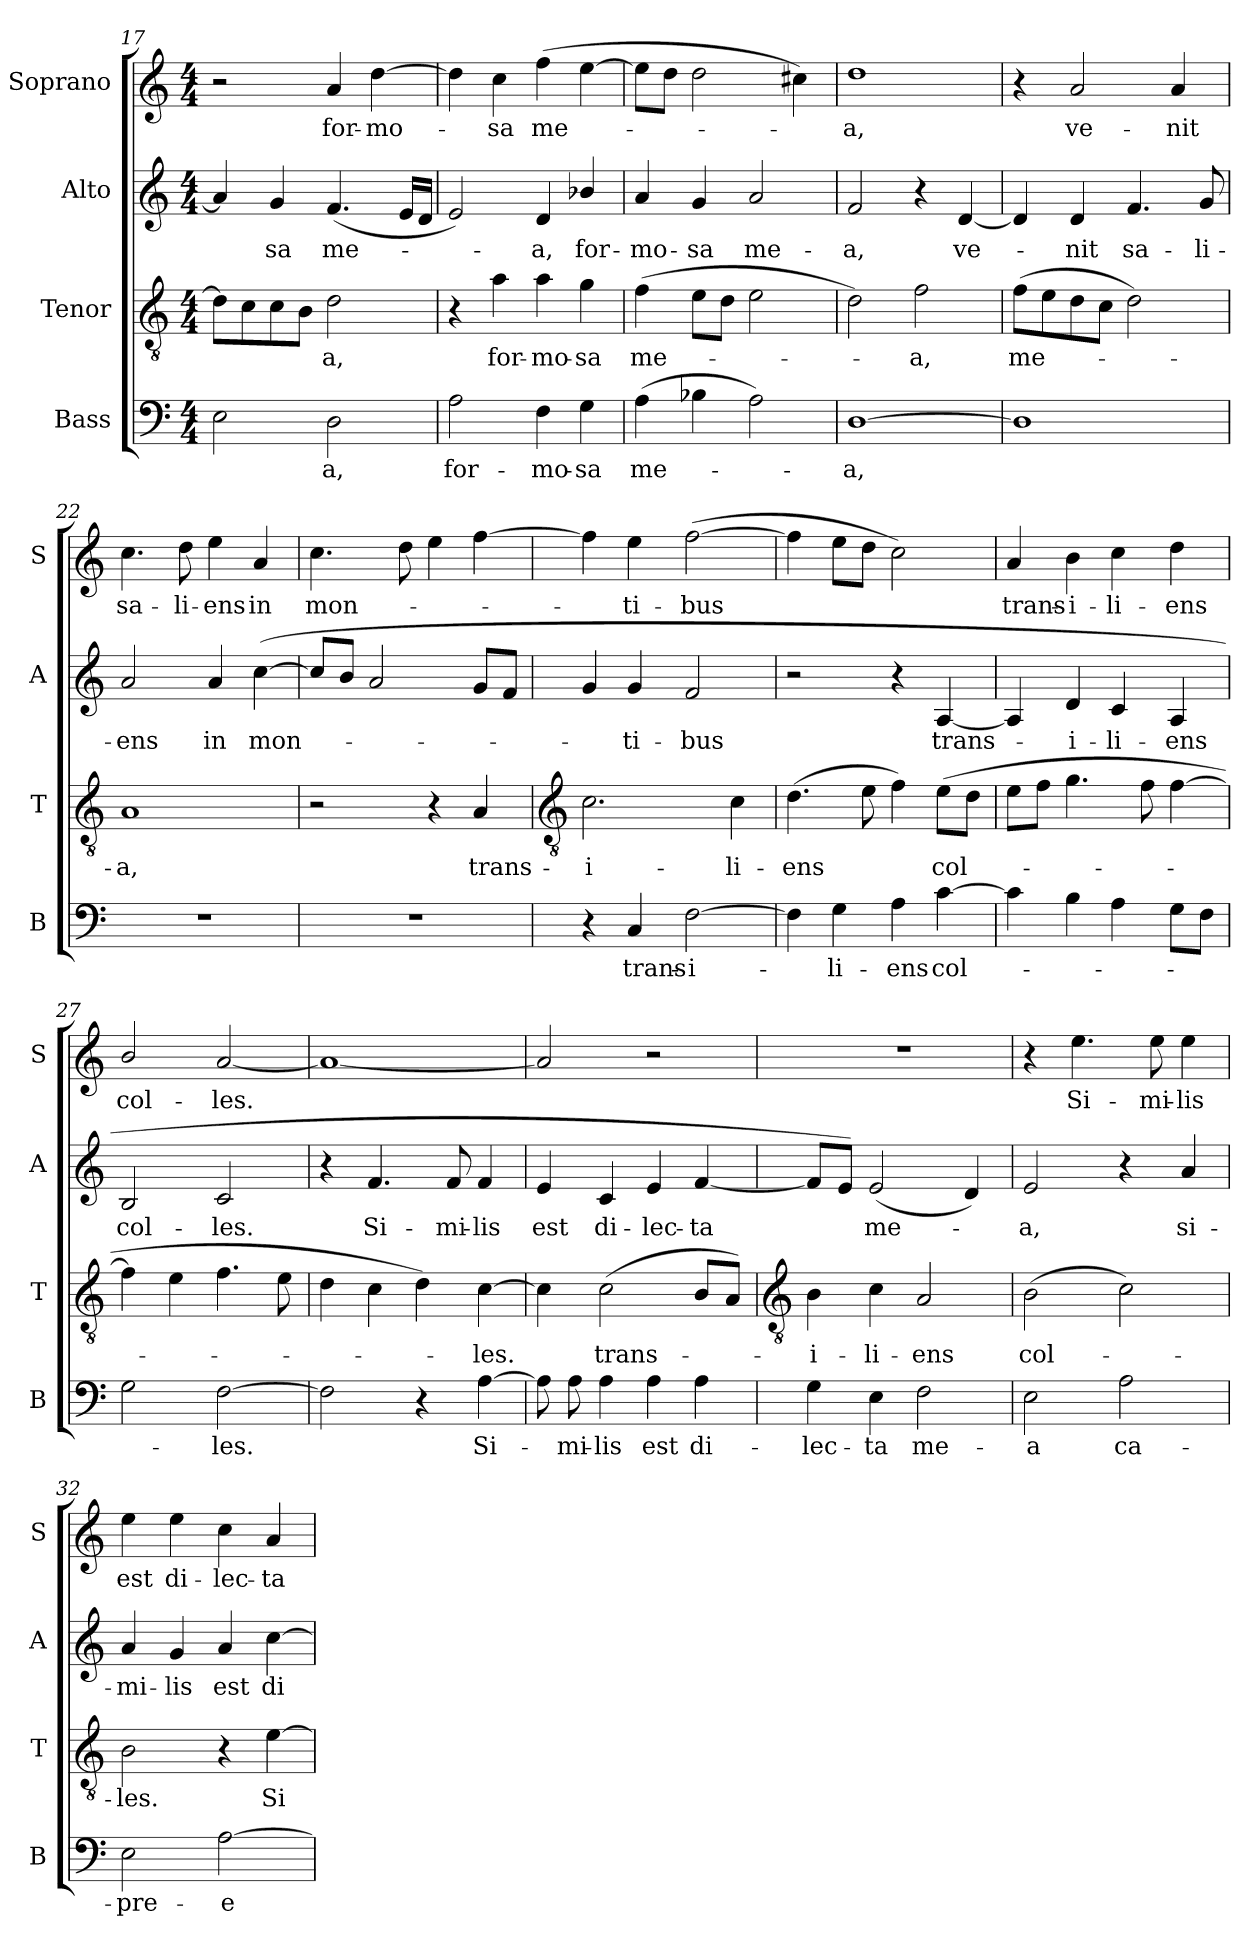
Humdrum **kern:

**kern	**text	**kern	**text	**kern	**text	**kern	**text
*part4	*part4	*part3	*part3	*part2	*part2	*part1	*part1
*staff4	*staff4	*staff3	*staff3	*staff2	*staff2	*staff1	*staff1
*I"Bass	*	*I"Tenor	*	*I"Alto	*	*I"Soprano	*
*I'B	*	*I'T	*	*I'A	*	*I'S	*
!!LO:LB:g=z
*clefF4	*	*clefGv2	*	*clefG2	*	*clefG2	*
*k[]	*	*k[]	*	*k[]	*	*k[]	*
*C:	*	*C:	*	*C:	*	*C:	*
*M4/4	*	*M4/4	*	*M4/4	*	*M4/4	*
=17	=17	=17	=17	=17	=17	=17	=17
2E	.	8dL]	.	4a]	.	2r	.
.	.	8c	.	.	.	.	.
!	!	!	!	!	!LO:LY:b	!	!
.	.	8c	.	4g	sa	.	.
.	.	8BJ	.	.	.	.	.
!	!LO:LY:b	!	!LO:LY:b	!	!LO:LY:b	!	!LO:LY:b
2D	a,	2d	a,	(<4.f	me-	4a	for-
!	!	!	!	!	!	!	!LO:LY:b
.	.	.	.	.	.	[4dd	-mo-
.	.	.	.	16eLL	.	.	.
.	.	.	.	16dJJ	.	.	.
=18	=18	=18	=18	=18	=18	=18	=18
!	!LO:LY:b	!	!	!	!	!	!
2A	for-	4r	.	2e)	.	4dd]	.
!	!	!	!LO:LY:b	!	!	!	!LO:LY:b
.	.	4a	for-	.	.	4cc	sa
!	!LO:LY:b	!	!LO:LY:b	!	!LO:LY:b	!	!LO:LY:b
4F	-mo-	4a	-mo-	4d	a,	(>4ff	me-
!	!LO:LY:b	!	!LO:LY:b	!	!LO:LY:b	!	!
4G	-sa	4g	-sa	4b-X/	for-	[4ee	.
=19	=19	=19	=19	=19	=19	=19	=19
!	!LO:LY:b	!	!LO:LY:b	!	!LO:LY:b	!	!
(>4A	me-	(>4f	me-	4a	-mo-	8eeL]	.
.	.	.	.	.	.	8ddJ	.
!	!	!	!	!	!LO:LY:b	!	!
4B-X	.	8eL	.	4g	-sa	2dd	.
.	.	8dJ	.	.	.	.	.
!	!	!	!	!	!LO:LY:b	!	!
2A)	.	2e	.	2a	me-	.	.
.	.	.	.	.	.	4cc#X)	.
=20	=20	=20	=20	=20	=20	=20	=20
!	!LO:LY:b	!	!	!	!LO:LY:b	!	!LO:LY:b
[1D	a,	2d)	.	2f	-a,	1dd	a,
!	!	!	!LO:LY:b	!	!	!	!
.	.	2f	a,	4r	.	.	.
!	!	!	!	!	!LO:LY:b	!	!
.	.	.	.	[4d	ve-	.	.
=21	=21	=21	=21	=21	=21	=21	=21
!	!	!	!LO:LY:b	!	!	!	!
1D]	.	(>8fL	me-	4d]	.	4r	.
.	.	8e	.	.	.	.	.
!	!	!	!	!	!LO:LY:b	!	!LO:LY:b
.	.	8d	.	4d	nit	2a	ve-
.	.	8cJ	.	.	.	.	.
!	!	!	!	!	!LO:LY:b	!	!
.	.	2d)	.	4.f	sa-	.	.
!	!	!	!	!	!	!	!LO:LY:b
.	.	.	.	.	.	4a	-nit
!	!	!	!	!	!LO:LY:b	!	!
.	.	.	.	8g	-li-	.	.
=22	=22	=22	=22	=22	=22	=22	=22
!	!	!	!LO:LY:b	!	!LO:LY:b	!	!LO:LY:b
1r	.	1A	a,	2a	-ens	4.cc	sa-
!	!	!	!	!	!	!	!LO:LY:b
.	.	.	.	.	.	8dd	-li-
!	!	!	!	!	!LO:LY:b	!	!LO:LY:b
.	.	.	.	4a	in	4ee	-ens
!	!	!	!	!	!LO:LY:b	!	!LO:LY:b
.	.	.	.	(<[4cc	mon-	4a	in
=23	=23	=23	=23	=23	=23	=23	=23
!	!	!	!	!	!	!	!LO:LY:b
1r	.	2r	.	8cc/L]	.	4.cc	mon-
.	.	.	.	8b/J	.	.	.
.	.	.	.	2a	.	.	.
.	.	.	.	.	.	8dd	.
.	.	4r	.	.	.	4ee	.
!	!	!	!LO:LY:b	!	!	!	!
.	.	4A	trans-	8gL	.	[4ff	.
.	.	.	.	8fJ	.	.	.
!!LO:LB:g=z
=24	=24	=24	=24	=24	=24	=24	=24
*	*	*clefGv2	*	*	*	*	*
!	!	!	!LO:LY:b	!	!	!	!
4r	.	2.c	-i-	4g	.	4ff]	.
!	!LO:LY:b	!	!	!	!LO:LY:b	!	!LO:LY:b
4C	trans-	.	.	4g	ti-	4ee	ti-
!	!LO:LY:b	!	!	!	!LO:LY:b	!	!LO:LY:b
[2F	-i-	.	.	2f	-bus	(>[2ff	-bus
!	!	!	!LO:LY:b	!	!	!	!
.	.	4c	-li-	.	.	.	.
=25	=25	=25	=25	=25	=25	=25	=25
!	!	!	!LO:LY:b	!	!	!	!
4F]	.	(>4.d	-ens	2r	.	4ff]	.
!	!LO:LY:b	!	!	!	!	!	!
4G	li-	.	.	.	.	8eeL	.
.	.	8e	.	.	.	8ddJ	.
!	!LO:LY:b	!	!	!	!	!	!
4A	-ens	4f)	.	4r	.	2cc)	.
!	!LO:LY:b	!	!LO:LY:b	!	!LO:LY:b	!	!
[4c	col-	(>8eL	col-	[4A	trans-	.	.
.	.	8dJ	.	.	.	.	.
=26	=26	=26	=26	=26	=26	=26	=26
!	!	!	!	!	!	!	!LO:LY:b
4c]	.	8eL	.	4A]	.	4a	trans-
.	.	8fJ	.	.	.	.	.
!	!	!	!	!	!LO:LY:b	!	!LO:LY:b
4B	.	4.g	.	4d	i-	4b	-i-
!	!	!	!	!	!LO:LY:b	!	!LO:LY:b
4A	.	.	.	4c	-li-	4cc	-li-
.	.	8f	.	.	.	.	.
!	!	!	!	!	!LO:LY:b	!	!LO:LY:b
8GL	.	[4f	.	4A	-ens	4dd	-ens
8FJ	.	.	.	.	.	.	.
=27	=27	=27	=27	=27	=27	=27	=27
!	!	!	!	!	!LO:LY:b	!	!LO:LY:b
2G	.	4f]	.	2B	col-	2b/	col-
.	.	4e	.	.	.	.	.
!	!LO:LY:b	!	!	!	!LO:LY:b	!	!LO:LY:b
[2F	les.	4.f	.	2c	-les.	[2a	-les.
.	.	8e	.	.	.	.	.
=28	=28	=28	=28	=28	=28	=28	=28
2F]	.	4d	.	4r	.	1a_	.
!	!	!	!	!	!LO:LY:b	!	!
.	.	4c	.	4.f	Si-	.	.
4r	.	4d)	.	.	.	.	.
!	!	!	!	!	!LO:LY:b	!	!
.	.	.	.	8f	-mi-	.	.
!	!LO:LY:b	!	!LO:LY:b	!	!LO:LY:b	!	!
[4A	Si-	[4c	les.	4f	-lis	.	.
=29	=29	=29	=29	=29	=29	=29	=29
!	!	!	!	!	!LO:LY:b	!	!
8A]	.	4c]	.	4e	est	2a]	.
!	!LO:LY:b	!	!	!	!	!	!
8A	mi-	.	.	.	.	.	.
!	!LO:LY:b	!	!LO:LY:b	!	!LO:LY:b	!	!
4A	-lis	(<2c	trans-	4c	di-	.	.
!	!LO:LY:b	!	!	!	!LO:LY:b	!	!
4A	est	.	.	4e	-lec-	2r	.
!	!LO:LY:b	!	!	!	!LO:LY:b	!	!
4A	di-	8BL	.	[4f	-ta	.	.
.	.	8AJ)	.	.	.	.	.
!!LO:LB:g=z
=30	=30	=30	=30	=30	=30	=30	=30
*	*	*clefGv2	*	*	*	*	*
!	!LO:LY:b	!	!LO:LY:b	!	!	!	!
4G	-lec-	4B	i-	8fL]	.	1r	.
.	.	.	.	8eJ)	.	.	.
!	!LO:LY:b	!	!LO:LY:b	!	!LO:LY:b	!	!
4E	-ta	4c	-li-	(<2e	me-	.	.
!	!LO:LY:b	!	!LO:LY:b	!	!	!	!
2F	me-	2A	-ens	.	.	.	.
.	.	.	.	4d)	.	.	.
=31	=31	=31	=31	=31	=31	=31	=31
!	!LO:LY:b	!	!LO:LY:b	!	!LO:LY:b	!	!
2E	-a	(>2B	col-	2e	a,	4r	.
!	!	!	!	!	!	!	!LO:LY:b
.	.	.	.	.	.	4.ee	Si-
!	!LO:LY:b	!	!	!	!	!	!
2A	ca-	2c)	.	4r	.	.	.
!	!	!	!	!	!	!	!LO:LY:b
.	.	.	.	.	.	8ee	-mi-
!	!	!	!	!	!LO:LY:b	!	!LO:LY:b
.	.	.	.	4a	si-	4ee	-lis
=32	=32	=32	=32	=32	=32	=32	=32
!	!LO:LY:b	!	!LO:LY:b	!	!LO:LY:b	!	!LO:LY:b
2E	-pre-	2B	les.	4a	-mi-	4ee	est
!	!	!	!	!	!LO:LY:b	!	!LO:LY:b
.	.	.	.	4g	-lis	4ee	di-
!	!LO:LY:b	!	!	!	!LO:LY:b	!	!LO:LY:b
[2A	-e	4r	.	4a	est	4cc	-lec-
!	!	!	!LO:LY:b	!	!LO:LY:b	!	!LO:LY:b
.	.	[4e	Si-	[4cc	di-	4a	-ta
=	=	=	=	=	=	=	=
*-	*-	*-	*-	*-	*-	*-	*-
